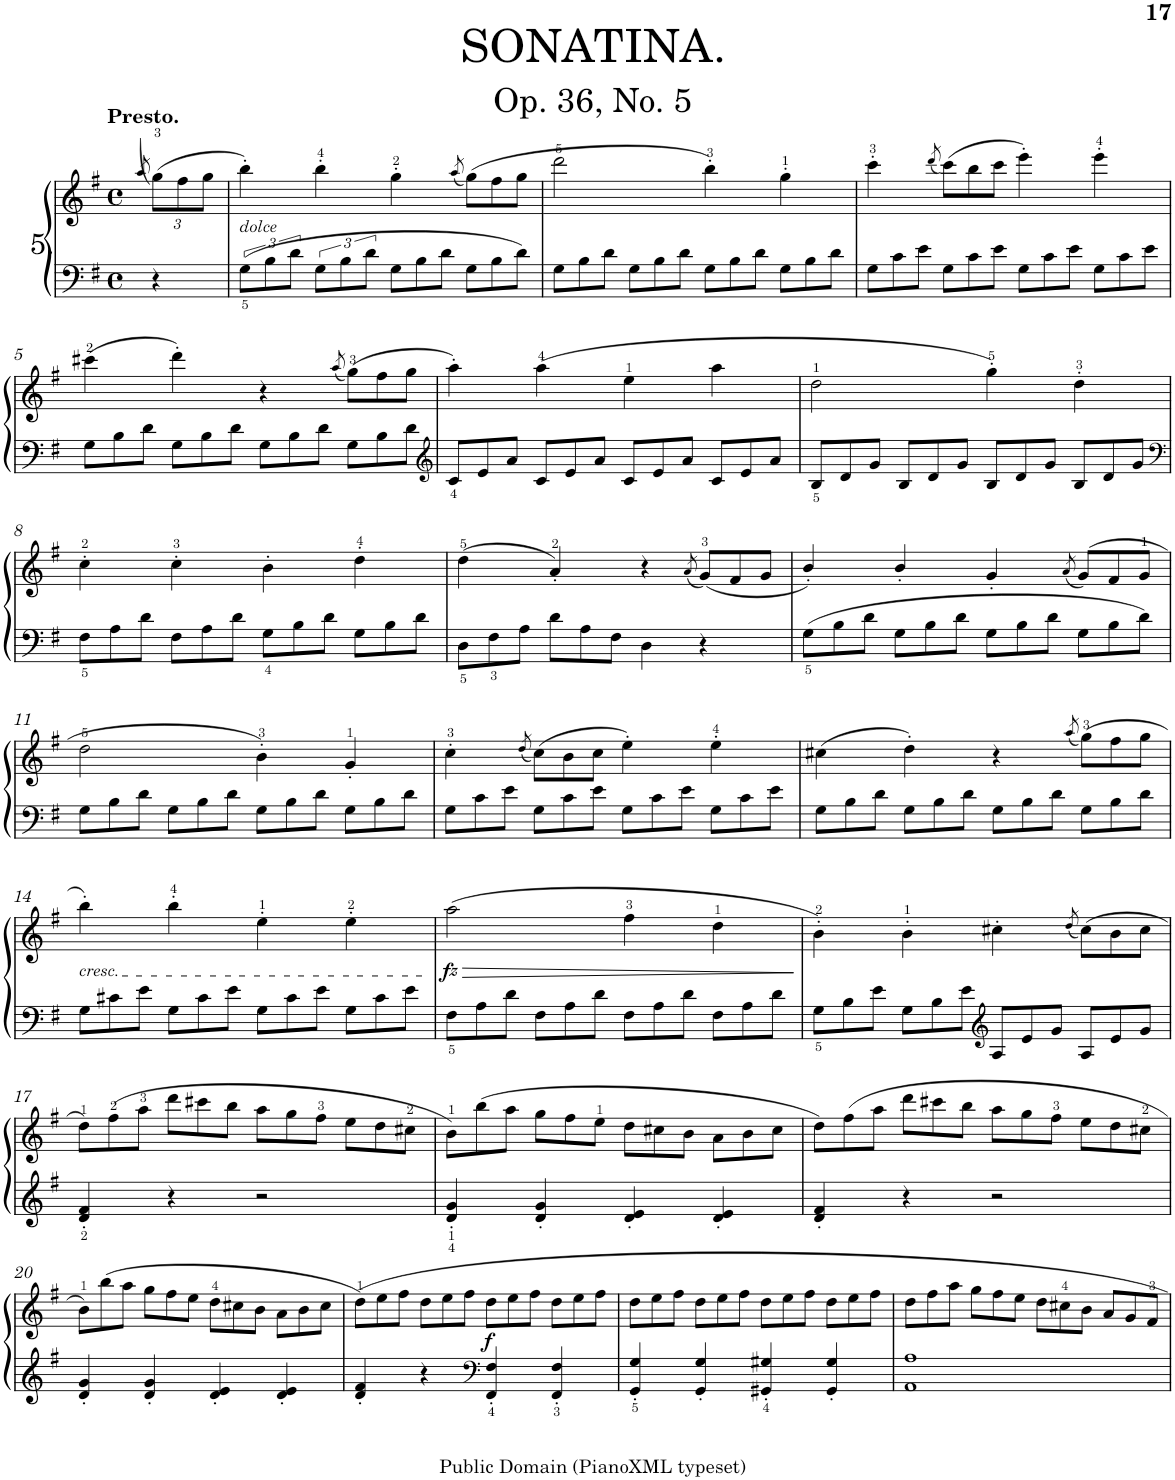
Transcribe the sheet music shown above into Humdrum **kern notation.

**kern	**kern	**dynam
*part1	*part1	*part1
*staff2	*staff1	*staff1/2
*I"Piano	*	*
*I'Pno.	*	*
!!LO:PB:g=z
*clefF4	*clefG2	*
*k[f#]	*k[f#]	*
*M4/4	*M4/4	*
*met(c)	*met(c)	*
=1	=1	=1
.	(8qaa/	.
*	*Xbrackettup	*
!	!LO:TX:a:B:t=Presto.	!
!	!LO:TX:b:t=5.	!
4r	(12d\L)	.
.	12ff#\	.
.	12gg\J	.
=2	=2	=2
!	!LO:TX:b:i:t=dolce	!
12G\L	4bb'\)	.
12B\	.	.
12d\J	.	.
12G\L	4bb'\	.
12B\	.	.
12d\J	.	.
*Xtuplet	*	*
12G\L	4gg'\	.
12B\	.	.
12d\J	.	.
.	(8qaa/	.
*	*Xtuplet	*
12G\L	(12gg\L)	.
12B\	12ff#\	.
12d\J	12gg\J	.
=3	=3	=3
12G\L	2ddd\	.
12B\	.	.
12d\J	.	.
12G\L	.	.
12B\	.	.
12d\J	.	.
12G\L	4bb'\)	.
12B\	.	.
12d\J	.	.
12G\L	4gg'\	.
12B\	.	.
12d\J	.	.
=4	=4	=4
12G\L	4ccc'\	.
12c\	.	.
12e\J	.	.
.	(8qddd/	.
12G\L	(12ccc\L)	.
12c\	12bb\	.
12e\J	12ccc\J	.
12G\L	4eee'\)	.
12c\	.	.
12e\J	.	.
12G\L	4eee'\	.
12c\	.	.
12e\J	.	.
!!LO:LB:g=z
=5	=5	=5
12G\L	(4ccc#X\	.
12B\	.	.
12d\J	.	.
12G\L	4ddd'\)	.
12B\	.	.
12d\J	.	.
12G\L	4r	.
12B\	.	.
12d\J	.	.
.	(8qaa/	.
12G\L	(12gg\L)	.
12B\	12ff#\	.
12d\J	12gg\J	.
=6	=6	=6
*clefG2	*	*
12c/L	4aa'\)	.
12e/	.	.
12a/J	.	.
12c/L	(4aa\	.
12e/	.	.
12a/J	.	.
12c/L	4ee\	.
12e/	.	.
12a/J	.	.
12c/L	4aa\	.
12e/	.	.
12a/J	.	.
=7	=7	=7
12B/L	2dd\	.
12d/	.	.
12g/J	.	.
12B/L	.	.
12d/	.	.
12g/J	.	.
12B/L	4gg'\)	.
12d/	.	.
12g/J	.	.
12B/L	4dd'\	.
12d/	.	.
12g/J	.	.
!!LO:LB:g=z
=8	=8	=8
*clefF4	*	*
12F#\L	4cc'\	.
12A\	.	.
12d\J	.	.
12F#\L	4cc'\	.
12A\	.	.
12d\J	.	.
12G\L	4b'\	.
12B\	.	.
12d\J	.	.
12G\L	4dd'\	.
12B\	.	.
12d\J	.	.
=9	=9	=9
12D\L	(4dd\	.
12F#\	.	.
12A\J	.	.
12d\L	4a'/)	.
12A\	.	.
12F#\J	.	.
4D\	4r	.
.	(8qa/	.
4r	(12g/L)	.
.	12f#/	.
.	12g/J	.
=10	=10	=10
12G\L	4b'/)	.
12B\	.	.
12d\J	.	.
12G\L	4b'/	.
12B\	.	.
12d\J	.	.
12G\L	4g'/	.
12B\	.	.
12d\J	.	.
.	(8qa/	.
12G\L	(>12g/L)	.
12B\	12f#/	.
12d\J	12g/J	.
!!LO:LB:g=z
=11	=11	=11
12G\L	2dd\	.
12B\	.	.
12d\J	.	.
12G\L	.	.
12B\	.	.
12d\J	.	.
12G\L	4b'\)	.
12B\	.	.
12d\J	.	.
12G\L	4g'/	.
12B\	.	.
12d\J	.	.
=12	=12	=12
12G\L	4cc'\	.
12c\	.	.
12e\J	.	.
.	(8qdd/	.
12G\L	(12cc\L)	.
12c\	12b\	.
12e\J	12cc\J	.
12G\L	4ee'\)	.
12c\	.	.
12e\J	.	.
12G\L	4ee'\	.
12c\	.	.
12e\J	.	.
=13	=13	=13
12G\L	(4cc#X\	.
12B\	.	.
12d\J	.	.
12G\L	4dd'\)	.
12B\	.	.
12d\J	.	.
12G\L	4r	.
12B\	.	.
12d\J	.	.
.	(8qaa/	.
12G\L	(12gg\L)	.
12B\	12ff#\	.
12d\J	12gg\J	.
!!LO:LB:g=z
=14	=14	=14
!	!LO:TX:b:i:t=cresc.	!
12G\L	4bb'\)	.
12c#X\	.	.
12e\J	.	.
12G\L	4bb'\	.
12c#\	.	.
12e\J	.	.
12G\L	4ee'\	.
12c#\	.	.
12e\J	.	.
12G\L	4ee'\	.
12c#\	.	.
12e\J	.	.
=15	=15	=15
!	!	!LO:HP:b
!	!	!LO:DY:n=1:b
12F#\L	(2aa\	> fz
12A\	.	.
12d\J	.	.
12F#\L	.	.
12A\	.	.
12d\J	.	.
12F#\L	4ff#\	.
12A\	.	.
12d\J	.	.
12F#\L	4dd\	.
12A\	.	.
12d\J	.	.
.	.	]
=16	=16	=16
12G\L	4b'\)	.
12B\	.	.
12e\J	.	.
12G\L	4b'\	.
12B\	.	.
12e\J	.	.
*clefG2	*	*
12A/L	4cc#X'\	.
12e/	.	.
12g/J	.	.
.	(8qdd/	.
12A/L	(12cc#\L)	.
12e/	12b\	.
12g/J	12cc#\J	.
!!LO:LB:g=z
=17	=17	=17
4d/' 4f#/'	12dd\L)	.
.	(12ff#\	.
.	12aa\J	.
4r	12ddd\L	.
.	12ccc#X\	.
.	12bb\J	.
2r	12aa\L	.
.	12gg\	.
.	12ff#\J	.
.	12ee\L	.
.	12dd\	.
.	12cc#X\J	.
=18	=18	=18
4d/' 4g/'	12b\L)	.
.	(12bb\	.
.	12aa\J	.
4d/' 4g/'	12gg\L	.
.	12ff#\	.
.	12ee\J	.
4d/' 4e/'	12dd\L	.
.	12cc#X\	.
.	12b\J	.
4d/' 4e/'	12a\L	.
.	12b\	.
.	12cc#\J	.
=19	=19	=19
4d/' 4f#/'	12dd\L)	.
.	(12ff#\	.
.	12aa\J	.
4r	12ddd\L	.
.	12ccc#X\	.
.	12bb\J	.
2r	12aa\L	.
.	12gg\	.
.	12ff#\J	.
.	12ee\L	.
.	12dd\	.
.	12cc#X\J	.
!!LO:LB:g=z
=20	=20	=20
4d/' 4g/'	12b\L)	.
.	(12bb\	.
.	12aa\J	.
4d/' 4g/'	12gg\L	.
.	12ff#\	.
.	12ee\J	.
4d/' 4e/'	12dd\L	.
.	12cc#X\	.
.	12b\J	.
4d/' 4e/'	12a\L	.
.	12b\	.
.	12cc#\J	.
=21	=21	=21
4d/' 4f#/'	12dd\L)	.
.	12ee\	.
.	12ff#\J	.
4r	12dd\L	.
.	12ee\	.
.	12ff#\J	.
*clefF4	*	*
!	!	!LO:DY:b
4FF#/' 4F#/'	12dd\L	f
.	12ee\	.
.	12ff#\J	.
4FF#/' 4F#/'	12dd\L	.
.	12ee\	.
.	12ff#\J	.
=22	=22	=22
4GG/' 4G/'	12dd\L	.
.	12ee\	.
.	12ff#\J	.
4GG/' 4G/'	12dd\L	.
.	12ee\	.
.	12ff#\J	.
4GG#X/' 4G#X/'	12dd\L	.
.	12ee\	.
.	12ff#\J	.
4GG#/' 4G#/'	12dd\L	.
.	12ee\	.
.	12ff#\J	.
=23	=23	=23
1AA 1A	12dd\L	.
.	12ff#\	.
.	12aa\J	.
.	12gg\L	.
.	12ff#\	.
.	12ee\J	.
.	12dd\L	.
.	12cc#X\	.
.	12b\J	.
.	12a/L	.
.	12g/	.
.	12f#/J	.
=	=	=
*-	*-	*-
